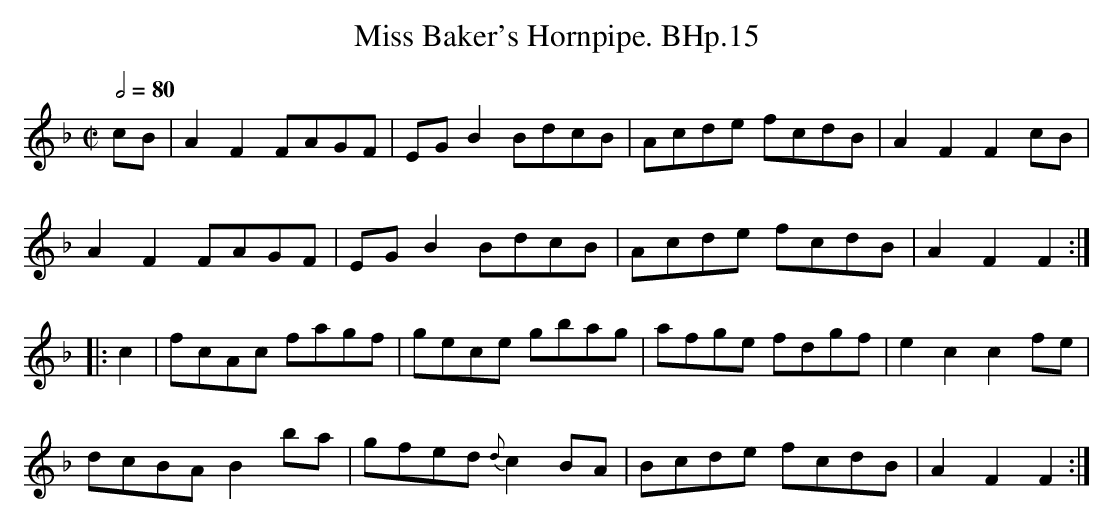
X:1
T:Miss Baker's Hornpipe. BHp.15
M:C|
L:1/8
Q:1/2=80
K:F
cB|A2F2 FAGF|EGB2 BdcB|Acde fcdB|A2F2 F2cB|
A2F2 FAGF|EGB2 BdcB|Acde fcdB|A2F2 F2:|
|:c2|fcAc fagf|gece gbag|afge fdgf|e2c2 c2fe|
dcBA B2ba|gfed {d}c2BA|Bcde fcdB| A2F2 F2:|
